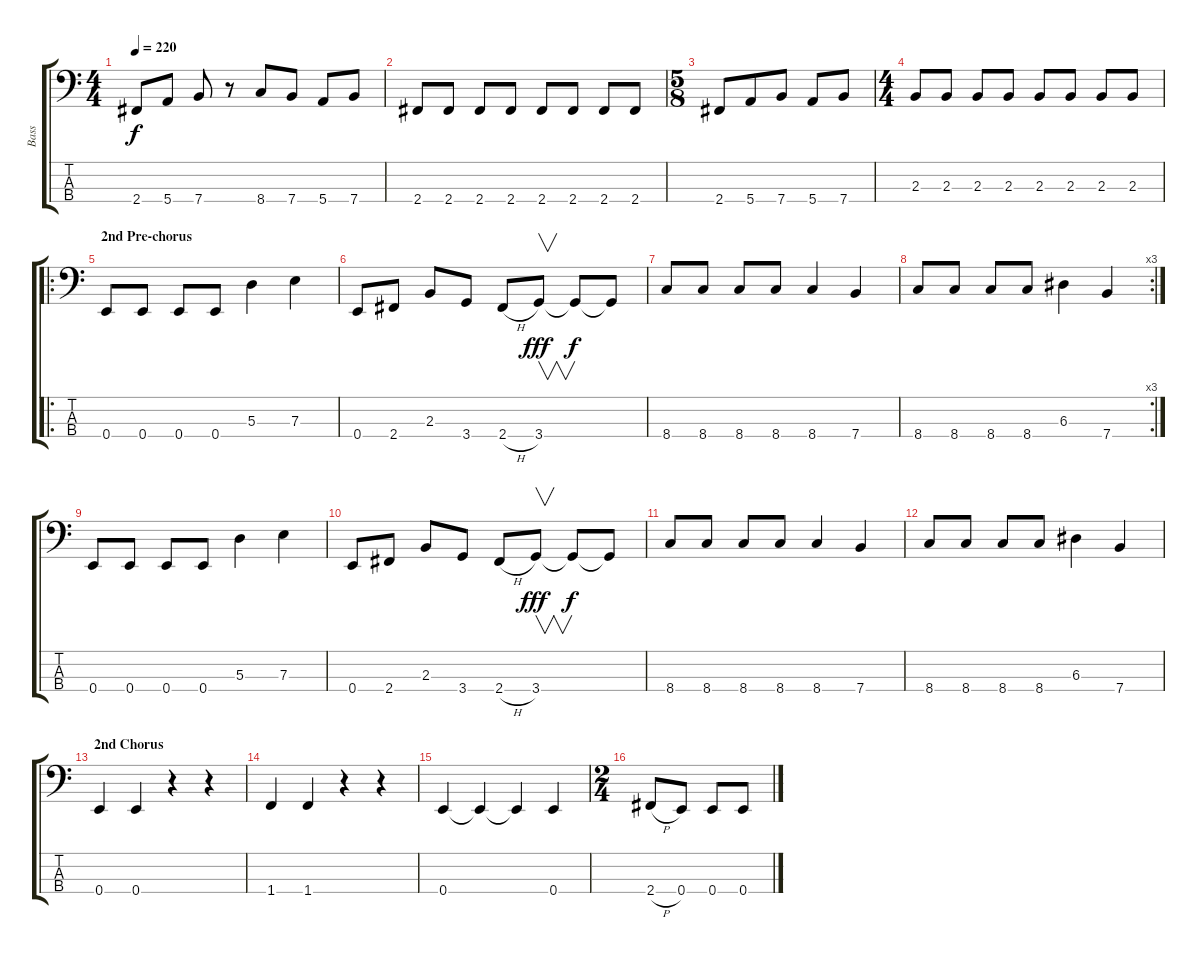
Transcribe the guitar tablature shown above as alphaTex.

\track ("Bass" "Bass") {instrument acousticguitarnylon}
\staff {score tabs}
\tuning (G2 D2 A1 E1) {hide}
\ts (4 4)
\tempo 220
\clef f4
\ks c
2.4.8{dy f} 5.4.8 7.4.8 r.8 8.4.8 7.4.8 5.4.8 7.4.8 |
2.4.8 2.4.8 2.4.8 2.4.8 2.4.8 2.4.8 2.4.8 2.4.8 |
\ts (5 8)
2.4.8 5.4.8 7.4.8 5.4.8 7.4.8 |
\ts (4 4)
2.3.8 2.3.8 2.3.8 2.3.8 2.3.8 2.3.8 2.3.8 2.3.8 |
\ro
\section ("" "2nd Pre-chorus")
0.4.8 0.4.8 0.4.8 0.4.8 5.3.4 7.3.4 |
0.4.8 2.4.8 2.3.8 3.4.8 2.4{h}.8 3.4.8{v dy fff} 3.4{t}.8{dy f} 3.4{t}.8 |
8.4.8 8.4.8 8.4.8 8.4.8 8.4.4 7.4.4 |
\rc 3
8.4.8 8.4.8 8.4.8 8.4.8 6.3.4 7.4.4 |
0.4.8 0.4.8 0.4.8 0.4.8 5.3.4 7.3.4 |
0.4.8 2.4.8 2.3.8 3.4.8 2.4{h}.8 3.4.8{v dy fff} 3.4{t}.8{dy f} 3.4{t}.8 |
8.4.8 8.4.8 8.4.8 8.4.8 8.4.4 7.4.4 |
8.4.8 8.4.8 8.4.8 8.4.8 6.3.4 7.4.4 |
\section ("" "2nd Chorus")
0.4.4 0.4.4 r.4 r.4 |
1.4.4 1.4.4 r.4 r.4 |
0.4.4 0.4{t}.4 0.4{t}.4 0.4.4 |
\ts (2 4)
2.4{h}.8 0.4.8 0.4.8 0.4.8
